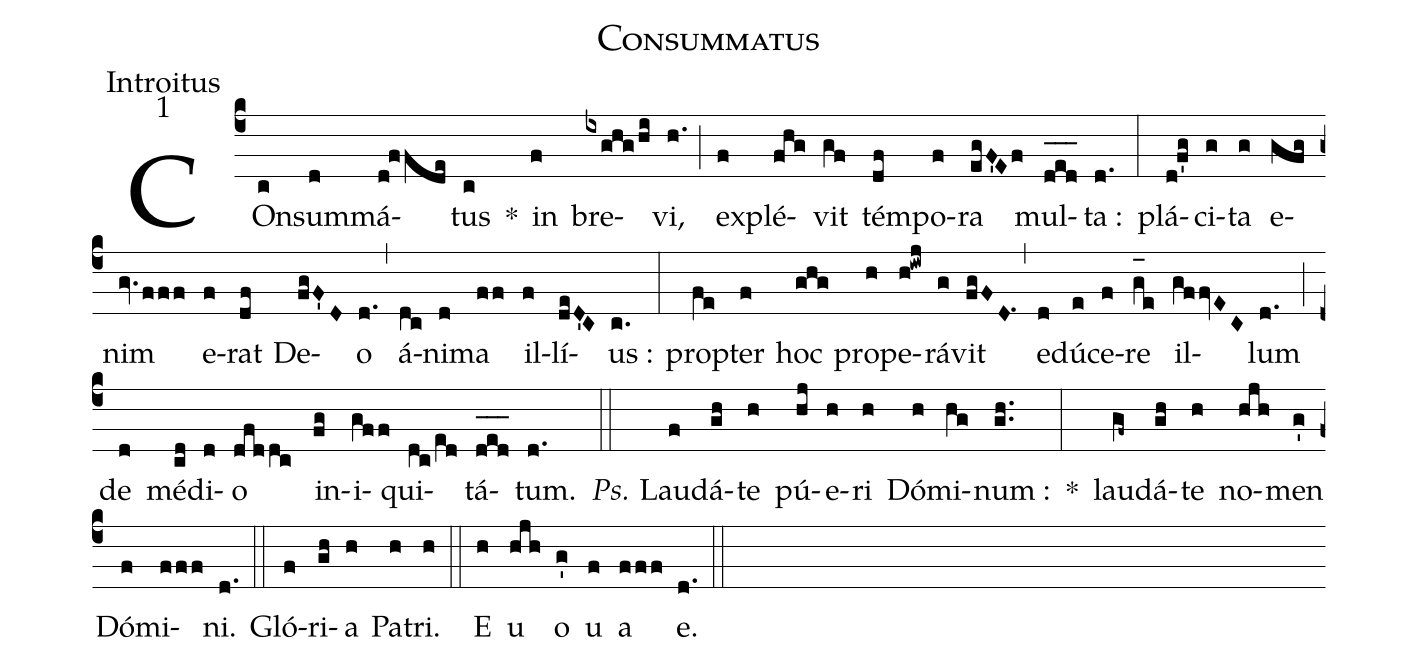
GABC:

name:Consummatus;
office-part:Introitus;
mode:1;
%%
(c4) COn(c)sum(d)má(d!ffde)tus(c) *() in(f) bre(ixghg/hi)vi,(h.) (;) ex(f)plé(fhg)vit(gf) tém(df)po(f)ra(egF'Ef) mul(d_[oh:h]e_[oh:h]d_[oh:h])ta :(d.) (:) plá(d!f'g)ci(g)ta(g) e(gfg)nim(gv.fff) e(f)rat(df) De(fgF'D)o(d.) (,) á(dc)ni(d)ma(ff) il(f)lí(deD'C)us :(c.) (:) pro(fe)pter(f) hoc(ghg) pro(h)pe(h!iwj)rá(g)vit(fgFD.1) (,) e(d)dú(e)ce(f)re(g_[oh:h]e) il(gffvEC)lum(d.) (;) de(d) mé(cd)di(d)o(dfddc) in(fg)i(gff)qui(dc/e[ll:1]d)tá(d_[oh:h]e_[oh:h]d_[oh:h])tum.(d.) (::) <i>Ps.</i> Lau(f)dá(gh)te(h) pú(hj)e(h)ri(h) Dó(h)mi(hg)num :(gh..) *(:) lau(gf~)dá(gh)te(h) no(hjh)men(g') Dó(f)mi(fff)ni.(d.) (::) Gló(f)ri(gh)a(h) Pa(h)tri.(h) (::) <eu>E(h) u(hjh) o(g') u(f) a(fff) e.</eu>(d.) (::)
